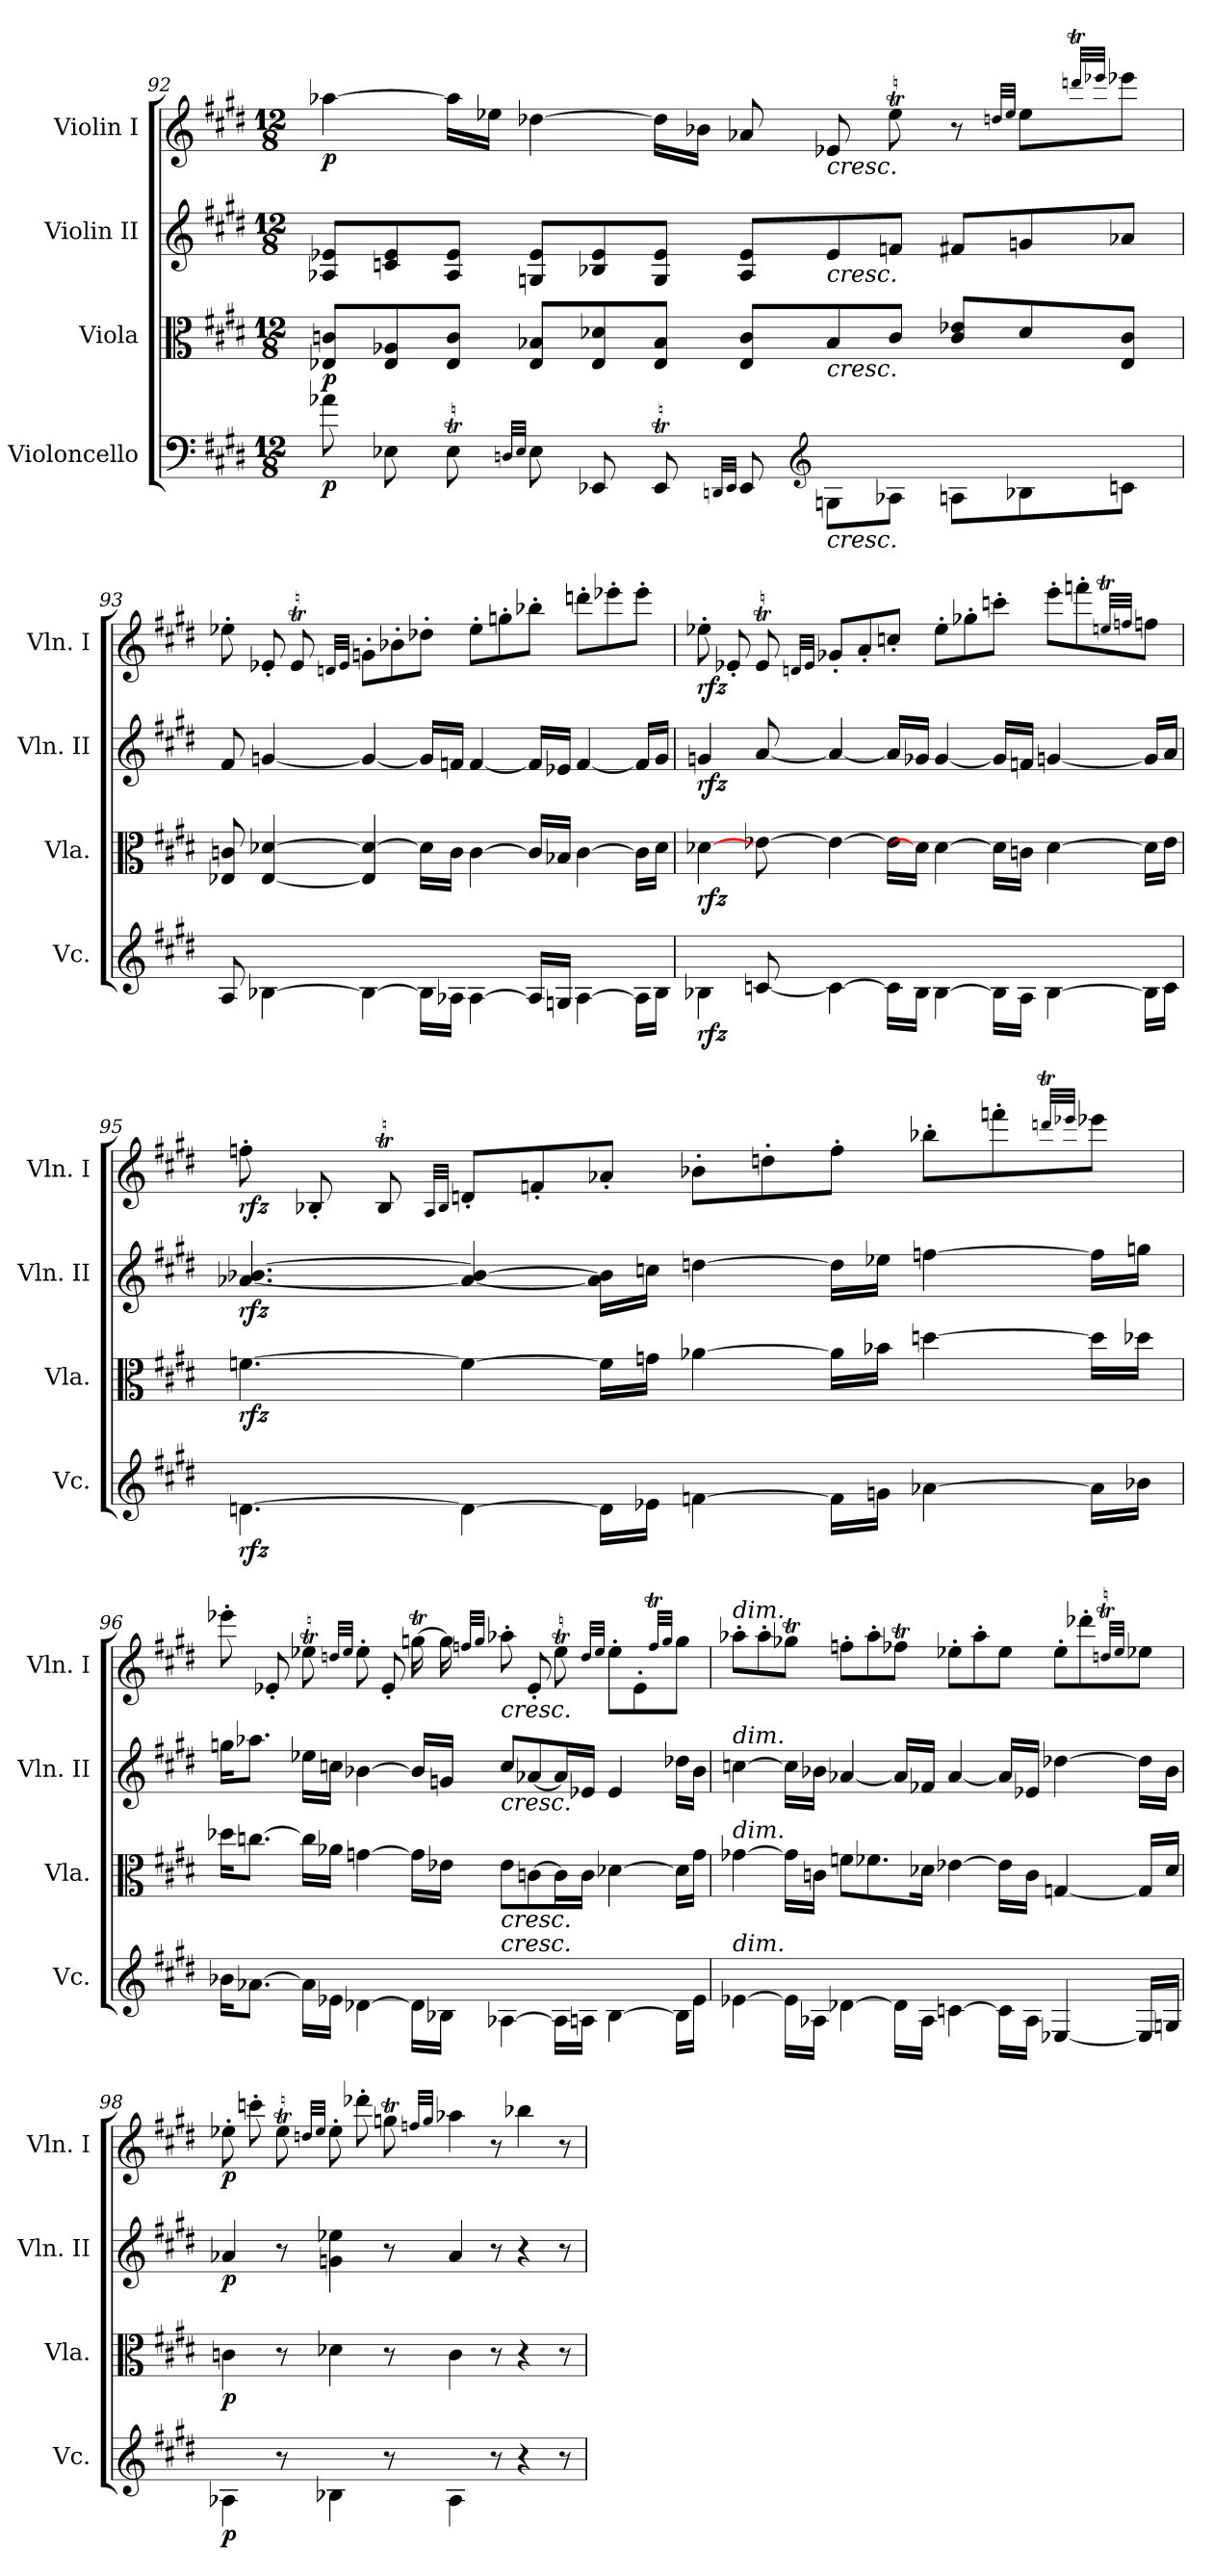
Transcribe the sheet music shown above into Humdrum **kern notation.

**kern	**dynam	**kern	**dynam	**kern	**dynam	**kern	**dynam
*part4	*part4	*part3	*part3	*part2	*part2	*part1	*part1
*staff4	*staff4	*staff3	*staff3	*staff2	*staff2	*staff1	*staff1
*I"Violoncello	*	*I"Viola	*	*I"Violin II	*	*I"Violin I	*
*I'Vc.	*	*I'Vla.	*	*I'Vln. II	*	*I'Vln. I	*
!!LO:LB:g=z
*clefF4	*	*clefC3	*	*clefG2	*	*clefG2	*
*k[f#c#g#d#]	*	*k[f#c#g#d#]	*	*k[f#c#g#d#]	*	*k[f#c#g#d#]	*
*E:	*	*E:	*	*E:	*	*E:	*
*M12/8	*	*M12/8	*	*M12/8	*	*M12/8	*
=92	=92	=92	=92	=92	=92	=92	=92
!	!LO:DY:b	!	!LO:DY:b	!	!	!	!LO:DY:b
8a-X\	p	8E-X/ 8cn/L	p	8A-X/ 8e-X/L	.	[4aa-X\	p
8E-X\	.	8E-/ 8A-X/	.	8cn/ 8e-/	.	.	.
8E-T\	.	8E-/ 8c/J	.	8A-/ 8e-/J	.	16aa-\LL]	.
.	.	.	.	.	.	16ee-X\JJ	.
32qDn/LLL	.	.	.	.	.	.	.
32qE-/JJJ	.	.	.	.	.	.	.
8E-\	.	8E-/ 8B-X/L	.	8Gn/ 8e-/L	.	[4dd-X\	.
8EE-X/	.	8E-/ 8d-X/	.	8B-X/ 8e-/	.	.	.
8EE-T/	.	8E-/ 8B-/J	.	8G/ 8e-/J	.	16dd-\LL]	.
.	.	.	.	.	.	16b-X\JJ	.
32qDDn/LLL	.	.	.	.	.	.	.
32qEE-/JJJ	.	.	.	.	.	.	.
8EE-/	.	8E-/ 8c/L	.	8A-/ 8e-/L	.	8a-X/	.
*clefG2	*	*	*	*	*	*	*
!	!	!	!	!	!	!LO:TX:b:i:t=cresc.	!
!	!	!	!	!LO:TX:b:i:t=cresc.	!	!	!
!	!	!LO:TX:b:i:t=cresc.	!	!	!	!	!
!LO:TX:b:i:t=cresc.	!	!	!	!	!	!	!
8Gn\L	.	8B-/	.	8e-/	.	8e-X/	.
8A-X\J	.	8c/J	.	8fn/J	.	8ee-T\	.
8An\L	.	8c/ 8e-X/L	.	8f#X/L	.	8r	.
.	.	.	.	.	.	32qddn/LLL	.
.	.	.	.	.	.	32qee-/JJJ	.
8B-X\	.	8d-/	.	8gn/	.	8ee-\L	.
.	.	.	.	.	.	32qdddnT/LLL	.
.	.	.	.	.	.	32qeee-X/JJJ	.
8cn\J	.	8E-/ 8c/J	.	8a-X/J	.	8eee-\J	.
!!LO:PB:g=z
=93	=93	=93	=93	=93	=93	=93	=93
8A/	.	8E-X/ 8cn/	.	8f#/	.	8ee-X'\	.
[4B-X\	.	[4E-/ [4d-X/	.	[4gn/	.	8e-X'/	.
.	.	.	.	.	.	8e-T/	.
.	.	.	.	.	.	32qdn/LLL	.
.	.	.	.	.	.	32qe-/JJJ	.
4B-\_	.	4E-/] 4d-/_	.	4g/_	.	8gn'\L	.
.	.	.	.	.	.	8b-X'\	.
16B-\LL]	.	16d-\LL]	.	16g/LL]	.	8dd-X'\J	.
16A-X\JJ	.	16c\JJ	.	16fn/JJ	.	.	.
[4A-\	.	[4c\	.	[4f/	.	8ee-'\L	.
.	.	.	.	.	.	8ggn'\	.
16A-/LL]	.	16c/LL]	.	16f/LL]	.	8bb-X'\J	.
16Gn/JJ	.	16B-X/JJ	.	16e-X/JJ	.	.	.
[4A-\	.	[4c\	.	[4f/	.	8dddn'\L	.
.	.	.	.	.	.	8eee-X'\	.
16A-\LL]	.	16c\LL]	.	16f/LL]	.	8eee-'\J	.
16B-\JJ	.	16d-\JJ	.	16g/JJ	.	.	.
!!LO:LB:g=z
=94	=94	=94	=94	=94	=94	=94	=94
!	!LO:DY:b	!	!LO:DY:b	!	!LO:DY:b	!	!LO:DY:b
4B-X\	rfz	[4d-X\	rfz	4gn/	rfz	8ee-X'\	rfz
.	.	.	.	.	.	8e-X'/	.
[8cn/	.	[8e-X\	.	[8a/	.	8e-T/	.
.	.	.	.	.	.	32qdn/LLL	.
.	.	.	.	.	.	32qe-/JJJ	.
4c\_	.	4e-\_	.	4a/_	.	8g-X'/L	.
.	.	.	.	.	.	8a'/	.
16c\LL]	.	16e-\LL]	.	16a/LL]	.	8ccn'/J	.
16B-\JJ	.	16d-\JJ]	.	16g-X/JJ	.	.	.
[4B-\	.	[4d-\	.	[4g-/	.	8ee-'\L	.
.	.	.	.	.	.	8gg-X'\	.
16B-\LL]	.	16d-\LL]	.	16g-/LL]	.	8cccn'\J	.
16A\JJ	.	16cn\JJ	.	16fn/JJ	.	.	.
[4B-\	.	[4d-\	.	[4gn/	.	8eee'\L	.
.	.	.	.	.	.	8fffn'\	.
.	.	.	.	.	.	32qeenT/LLL	.
.	.	.	.	.	.	32qffn/JJJ	.
16B-\LL]	.	16d-\LL]	.	16g/LL]	.	8ff\J	.
16c\JJ	.	16e-\JJ	.	16a/JJ	.	.	.
!!LO:LB:g=z
=95	=95	=95	=95	=95	=95	=95	=95
!	!LO:DY:b	!	!LO:DY:b	!	!LO:DY:b	!	!LO:DY:b
[4.dn\	rfz	[4.fn\	rfz	[4.a-X/ [4.b-X/	rfz	8ffn'\	rfz
.	.	.	.	.	.	8B-X'/	.
.	.	.	.	.	.	8B-T/	.
.	.	.	.	.	.	32qA/LLL	.
.	.	.	.	.	.	32qB-/JJJ	.
4d\_	.	4f\_	.	4a-/_ 4b-/_	.	8dn'/L	.
.	.	.	.	.	.	8fn'/	.
16d\LL]	.	16f\LL]	.	16a-\] 16b-\]LL	.	8a-X'/J	.
16e-X\JJ	.	16gn\JJ	.	16ccn\JJ	.	.	.
[4fn\	.	[4a-X\	.	[4ddn\	.	8b-X'\L	.
.	.	.	.	.	.	8ddn'\	.
16f\LL]	.	16a-\LL]	.	16dd\LL]	.	8ff'\J	.
16gn\JJ	.	16b-X\JJ	.	16ee-X\JJ	.	.	.
[4a-X\	.	[4ddn\	.	[4ffn\	.	8bb-X'\L	.
.	.	.	.	.	.	8fffn'\	.
.	.	.	.	.	.	32qdddnT/LLL	.
.	.	.	.	.	.	32qeee-X/JJJ	.
16a-\LL]	.	16dd\LL]	.	16ff\LL]	.	8eee-\J	.
16b-X\JJ	.	16dd-X\JJ	.	16ggn\JJ	.	.	.
!!LO:PB:g=z
=96	=96	=96	=96	=96	=96	=96	=96
16b-X\KL	.	16dd-X\KL	.	16ggn\KL	.	8eee-X'\	.
[8.a-X\J	.	[8.ccn\J	.	8.aa-X\J	.	.	.
.	.	.	.	.	.	8e-X'/	.
16a-\LL]	.	16cc\LL]	.	16ee-X\LL	.	8ee-XT\	.
16e-X\JJ	.	16a-X\JJ	.	16ccn\JJ	.	.	.
.	.	.	.	.	.	32qddn/LLL	.
.	.	.	.	.	.	32qee-/JJJ	.
[4d-X\	.	[4gn\	.	[4b-X\	.	8ee-'\	.
.	.	.	.	.	.	8e-'/	.
16d-\LL]	.	16g\LL]	.	16b-/LL]	.	[16ggnT\	.
16B-X\JJ	.	16e-X\JJ	.	16gn/JJ	.	16gg\]	.
.	.	.	.	.	.	32qffn/LLL	.
.	.	.	.	.	.	32qgg/JJJ	.
!	!	!	!	!	!	!LO:TX:b:i:t=cresc.	!
!	!	!	!	!LO:TX:b:i:t=cresc.	!	!	!
!	!	!LO:TX:b:i:t=cresc.	!	!	!	!	!
!LO:TX:a:i:t=cresc.	!	!	!	!	!	!	!
[4A-X\	.	8e-\L	.	8cc/L	.	8aa-X'\	.
.	.	[8cn\	.	[8a-X/	.	8e-'/	.
16A-\LL]	.	16c\L]	.	16a-/L]	.	8ee-T\	.
16An\JJ	.	16c\JJ	.	16e-X/JJ	.	.	.
.	.	.	.	.	.	32qdd/LLL	.
.	.	.	.	.	.	32qee-/JJJ	.
[4B-\	.	[4d-X\	.	4e-/	.	8ee-'\L	.
.	.	.	.	.	.	8e-'\	.
.	.	.	.	.	.	32qffT/LLL	.
.	.	.	.	.	.	32qgg/JJJ	.
16B-\LL]	.	16d-\LL]	.	16dd-X\LL	.	8gg\J	.
16e-\JJ	.	16g\JJ	.	16b-\JJ	.	.	.
!!LO:LB:g=z
=97	=97	=97	=97	=97	=97	=97	=97
!	!	!	!	!	!	!LO:TX:a:i:t=dim.	!
!	!	!	!	!LO:TX:a:i:t=dim.	!	!	!
!	!	!LO:TX:a:i:t=dim.	!	!	!	!	!
!LO:TX:a:i:t=dim.	!	!	!	!	!	!	!
[4e-X\	.	[4g-X\	.	[4ccn\	.	8aa-X'\L	.
.	.	.	.	.	.	8aa-'\	.
16e-\LL]	.	16g-\LL]	.	16cc\LL]	.	8gg-XT\J	.
16A-X\JJ	.	16cn\JJ	.	16b-X\JJ	.	.	.
[4d-X\	.	8fn\L	.	[4a-X/	.	8ffn'\L	.
.	.	8.f-X\	.	.	.	8aa-'\	.
16d-\LL]	.	.	.	16a-/LL]	.	8ff-XT\J	.
16A-\JJ	.	16d-X\Jk	.	16f-X/JJ	.	.	.
[4cn\	.	[4e-X\	.	[4a-/	.	8ee-X'\L	.
.	.	.	.	.	.	8aa-'\	.
16c\LL]	.	16e-\LL]	.	16a-/LL]	.	8ee-\J	.
16A-\JJ	.	16c\JJ	.	16e-X/JJ	.	.	.
[4E-X/	.	[4Gn/	.	[4dd-X\	.	8ee-'\L	.
.	.	.	.	.	.	8ddd-X'\	.
.	.	.	.	.	.	32qddnT/LLL	.
.	.	.	.	.	.	32qee-/JJJ	.
16E-/LL]	.	16G/LL]	.	16dd-\LL]	.	8ee-\J	.
16Gn/JJ	.	16d-/JJ	.	16b-\JJ	.	.	.
=98	=98	=98	=98	=98	=98	=98	=98
!	!LO:DY:b	!	!LO:DY:b	!	!LO:DY:b	!	!LO:DY:b
4A-X\	p	4cn\	p	4a-X/	p	8ee-X'\	p
.	.	.	.	.	.	8cccn'\	.
8r	.	8r	.	8r	.	8ee-T\	.
.	.	.	.	.	.	32qddn/LLL	.
.	.	.	.	.	.	32qee-/JJJ	.
4B-X\	.	4d-X\	.	4gn\ 4ee-X\	.	8ee-'\	.
.	.	.	.	.	.	8ddd-X'\	.
8r	.	8r	.	8r	.	8ggnT\	.
.	.	.	.	.	.	32qffn/LLL	.
.	.	.	.	.	.	32qgg/JJJ	.
4A-\	.	4c\	.	4a-/	.	4aa-X\	.
8r	.	8r	.	8r	.	8r	.
4r	.	4r	.	4r	.	4bb-X\	.
8r	.	8r	.	8r	.	8r	.
=	=	=	=	=	=	=	=
*-	*-	*-	*-	*-	*-	*-	*-
